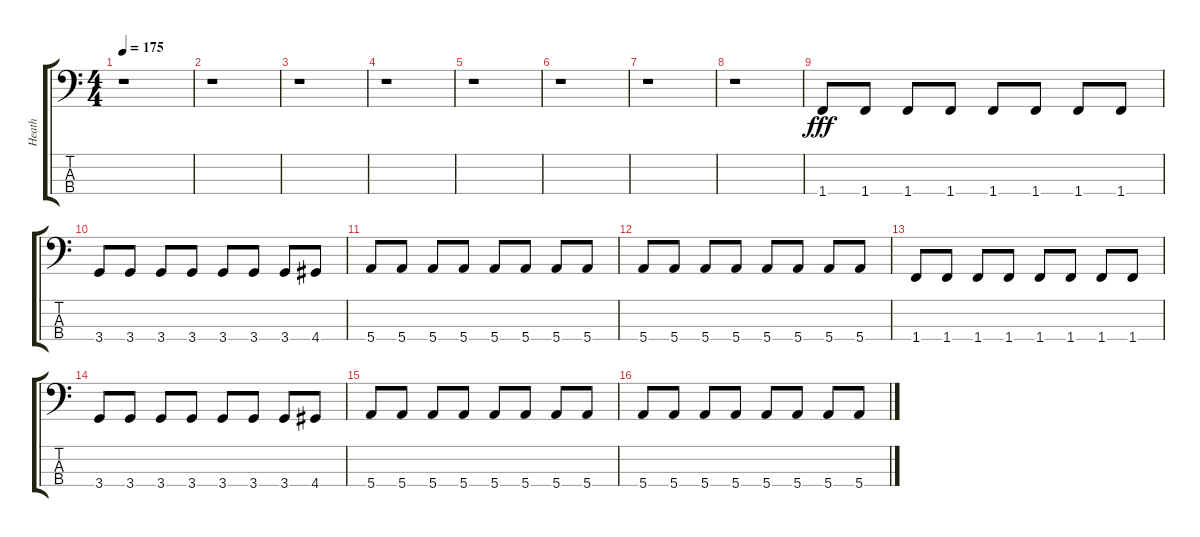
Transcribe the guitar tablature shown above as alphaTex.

\track ("Heath" "Heath") {instrument electricbasspick}
\staff {score tabs}
\tuning (G2 D2 A1 E1) {hide}
\ts (4 4)
\tempo 175
\clef f4
\ks c
r.1{dy fff instrument electricbasspick} |
r.1 |
r.1 |
r.1 |
r.1 |
r.1 |
r.1 |
r.1 |
1.4.8 1.4.8 1.4.8 1.4.8 1.4.8 1.4.8 1.4.8 1.4.8 |
3.4.8 3.4.8 3.4.8 3.4.8 3.4.8 3.4.8 3.4.8 4.4.8 |
5.4.8 5.4.8 5.4.8 5.4.8 5.4.8 5.4.8 5.4.8 5.4.8 |
5.4.8 5.4.8 5.4.8 5.4.8 5.4.8 5.4.8 5.4.8 5.4.8 |
1.4.8 1.4.8 1.4.8 1.4.8 1.4.8 1.4.8 1.4.8 1.4.8 |
3.4.8 3.4.8 3.4.8 3.4.8 3.4.8 3.4.8 3.4.8 4.4.8 |
5.4.8 5.4.8 5.4.8 5.4.8 5.4.8 5.4.8 5.4.8 5.4.8 |
5.4.8 5.4.8 5.4.8 5.4.8 5.4.8 5.4.8 5.4.8 5.4.8
